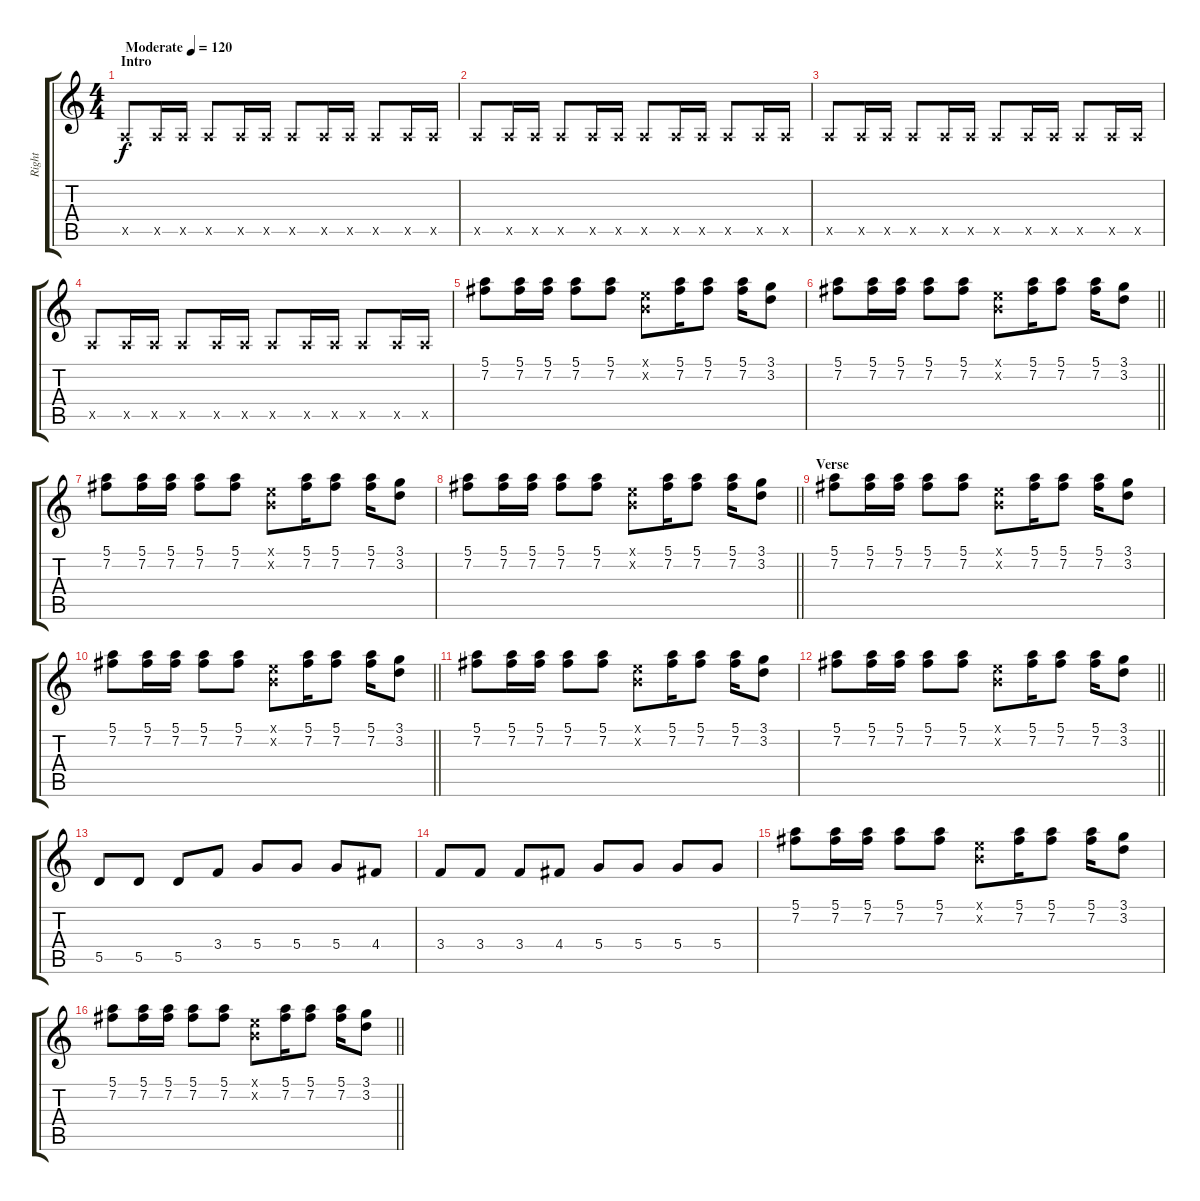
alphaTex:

\track ("Right" "Right") {instrument electricguitarclean}
\staff {score tabs}
\tuning (E4 B3 G3 D3 A2 E2) {hide}
\ts (4 4)
\section ("" "Intro")
\tempo (120 "Moderate")
\clef g2
\ks c
0.5{x}.8{dy f instrument electricguitarclean} 0.5{x}.16 0.5{x}.16 0.5{x}.8 0.5{x}.16 0.5{x}.16 0.5{x}.8 0.5{x}.16 0.5{x}.16 0.5{x}.8 0.5{x}.16 0.5{x}.16 |
0.5{x}.8 0.5{x}.16 0.5{x}.16 0.5{x}.8 0.5{x}.16 0.5{x}.16 0.5{x}.8 0.5{x}.16 0.5{x}.16 0.5{x}.8 0.5{x}.16 0.5{x}.16 |
0.5{x}.8 0.5{x}.16 0.5{x}.16 0.5{x}.8 0.5{x}.16 0.5{x}.16 0.5{x}.8 0.5{x}.16 0.5{x}.16 0.5{x}.8 0.5{x}.16 0.5{x}.16 |
0.5{x}.8 0.5{x}.16 0.5{x}.16 0.5{x}.8 0.5{x}.16 0.5{x}.16 0.5{x}.8 0.5{x}.16 0.5{x}.16 0.5{x}.8 0.5{x}.16 0.5{x}.16 |
(5.1 7.2).8 (5.1 7.2).16 (5.1 7.2).16 (5.1 7.2).8 (5.1 7.2).8 (0.1{x} 0.2{x}).8 (5.1 7.2).16 (5.1 7.2).8 (5.1 7.2).16 (3.1 3.2).8 |
\barLineRight lightlight
(5.1 7.2).8 (5.1 7.2).16 (5.1 7.2).16 (5.1 7.2).8 (5.1 7.2).8 (0.1{x} 0.2{x}).8 (5.1 7.2).16 (5.1 7.2).8 (5.1 7.2).16 (3.1 3.2).8 |
(5.1 7.2).8 (5.1 7.2).16 (5.1 7.2).16 (5.1 7.2).8 (5.1 7.2).8 (0.1{x} 0.2{x}).8 (5.1 7.2).16 (5.1 7.2).8 (5.1 7.2).16 (3.1 3.2).8 |
\barLineRight lightlight
(5.1 7.2).8 (5.1 7.2).16 (5.1 7.2).16 (5.1 7.2).8 (5.1 7.2).8 (0.1{x} 0.2{x}).8 (5.1 7.2).16 (5.1 7.2).8 (5.1 7.2).16 (3.1 3.2).8 |
\section ("" "Verse")
(5.1 7.2).8 (5.1 7.2).16 (5.1 7.2).16 (5.1 7.2).8 (5.1 7.2).8 (0.1{x} 0.2{x}).8 (5.1 7.2).16 (5.1 7.2).8 (5.1 7.2).16 (3.1 3.2).8 |
\barLineRight lightlight
(5.1 7.2).8 (5.1 7.2).16 (5.1 7.2).16 (5.1 7.2).8 (5.1 7.2).8 (0.1{x} 0.2{x}).8 (5.1 7.2).16 (5.1 7.2).8 (5.1 7.2).16 (3.1 3.2).8 |
(5.1 7.2).8 (5.1 7.2).16 (5.1 7.2).16 (5.1 7.2).8 (5.1 7.2).8 (0.1{x} 0.2{x}).8 (5.1 7.2).16 (5.1 7.2).8 (5.1 7.2).16 (3.1 3.2).8 |
\barLineRight lightlight
(5.1 7.2).8 (5.1 7.2).16 (5.1 7.2).16 (5.1 7.2).8 (5.1 7.2).8 (0.1{x} 0.2{x}).8 (5.1 7.2).16 (5.1 7.2).8 (5.1 7.2).16 (3.1 3.2).8 |
5.5.8 5.5.8 5.5.8 3.4.8 5.4.8 5.4.8 5.4.8 4.4.8 |
3.4.8 3.4.8 3.4.8 4.4.8 5.4.8 5.4.8 5.4.8 5.4.8 |
(5.1 7.2).8 (5.1 7.2).16 (5.1 7.2).16 (5.1 7.2).8 (5.1 7.2).8 (0.1{x} 0.2{x}).8 (5.1 7.2).16 (5.1 7.2).8 (5.1 7.2).16 (3.1 3.2).8 |
\barLineRight lightlight
(5.1 7.2).8 (5.1 7.2).16 (5.1 7.2).16 (5.1 7.2).8 (5.1 7.2).8 (0.1{x} 0.2{x}).8 (5.1 7.2).16 (5.1 7.2).8 (5.1 7.2).16 (3.1 3.2).8
